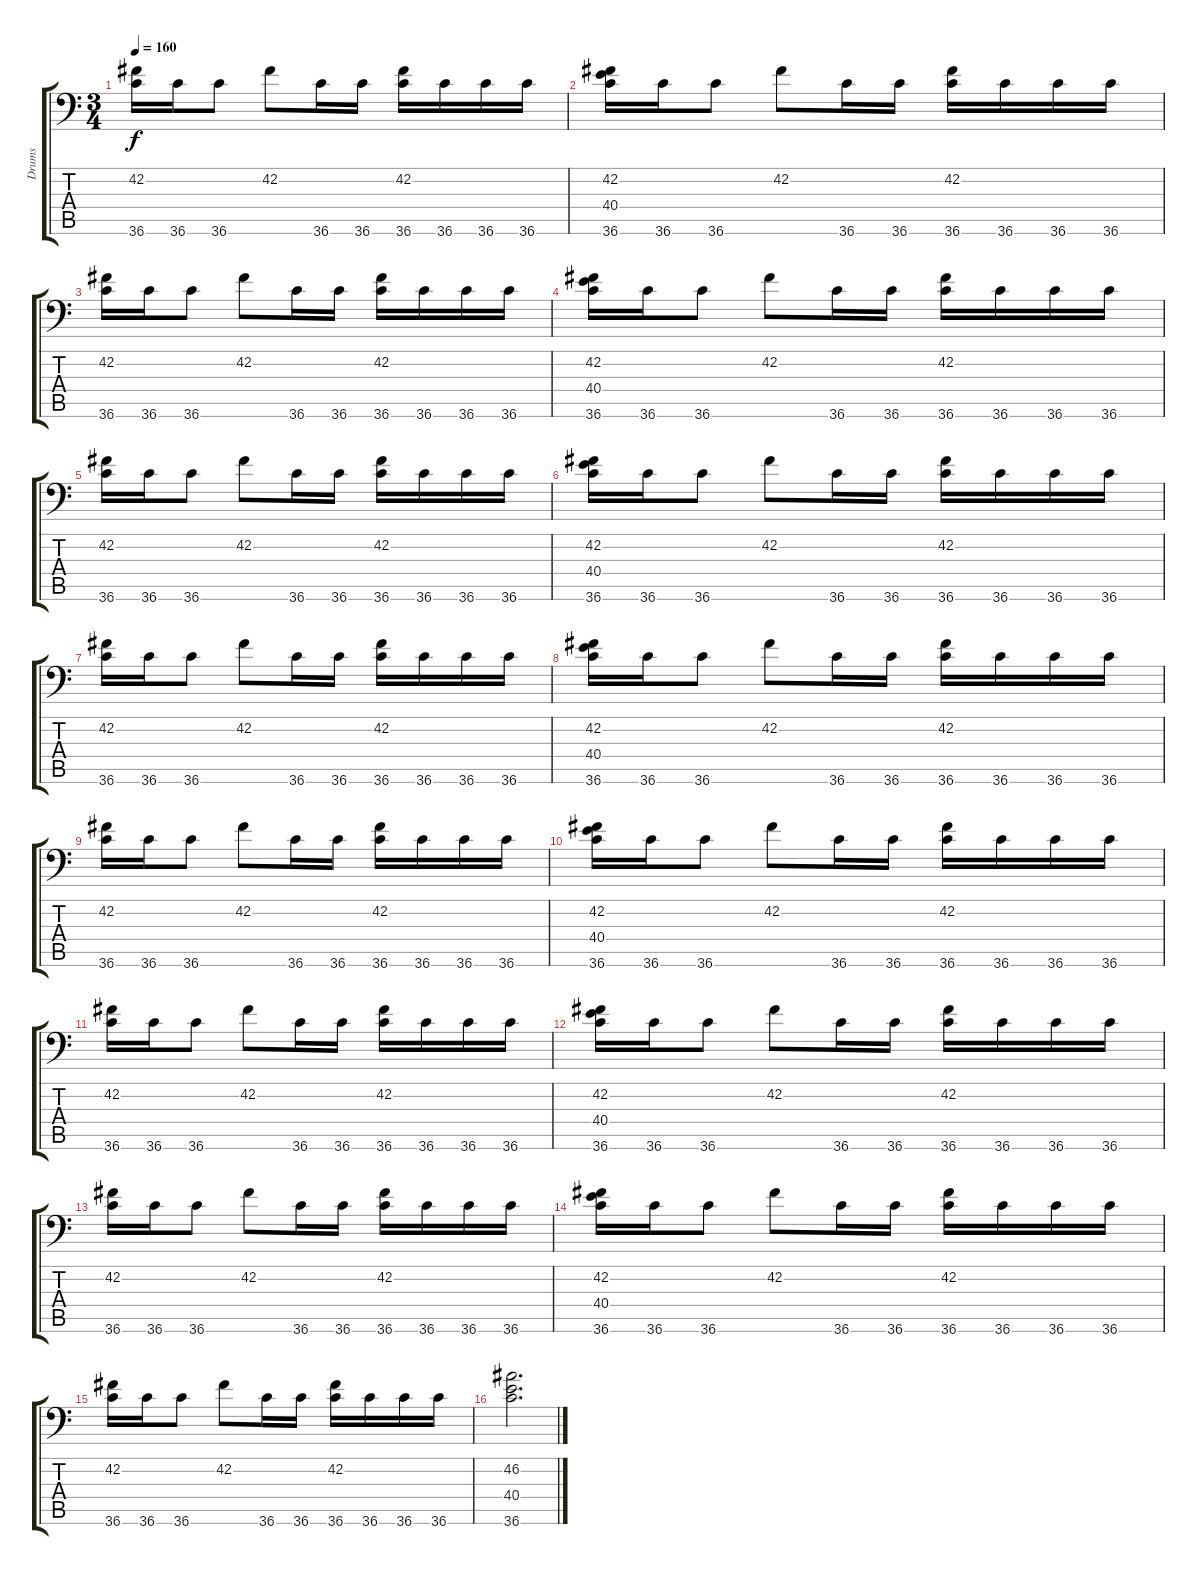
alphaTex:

\track ("Drums" "Drums") {instrument acousticgrandpiano}
\staff {score tabs}
\tuning (C-1 C-1 C-1 C-1 C-1 C-1) {hide}
\ts (3 4)
\tempo 160
\clef f4
\ks c
(42.2 36.6).16{dy f} 36.6.16 36.6.8 42.2.8 36.6.16 36.6.16 (42.2 36.6).16 36.6.16 36.6.16 36.6.16 |
(42.2 40.4 36.6).16 36.6.16 36.6.8 42.2.8 36.6.16 36.6.16 (42.2 36.6).16 36.6.16 36.6.16 36.6.16 |
(42.2 36.6).16 36.6.16 36.6.8 42.2.8 36.6.16 36.6.16 (42.2 36.6).16 36.6.16 36.6.16 36.6.16 |
(42.2 40.4 36.6).16 36.6.16 36.6.8 42.2.8 36.6.16 36.6.16 (42.2 36.6).16 36.6.16 36.6.16 36.6.16 |
(42.2 36.6).16 36.6.16 36.6.8 42.2.8 36.6.16 36.6.16 (42.2 36.6).16 36.6.16 36.6.16 36.6.16 |
(42.2 40.4 36.6).16 36.6.16 36.6.8 42.2.8 36.6.16 36.6.16 (42.2 36.6).16 36.6.16 36.6.16 36.6.16 |
(42.2 36.6).16 36.6.16 36.6.8 42.2.8 36.6.16 36.6.16 (42.2 36.6).16 36.6.16 36.6.16 36.6.16 |
(42.2 40.4 36.6).16 36.6.16 36.6.8 42.2.8 36.6.16 36.6.16 (42.2 36.6).16 36.6.16 36.6.16 36.6.16 |
(42.2 36.6).16 36.6.16 36.6.8 42.2.8 36.6.16 36.6.16 (42.2 36.6).16 36.6.16 36.6.16 36.6.16 |
(42.2 40.4 36.6).16 36.6.16 36.6.8 42.2.8 36.6.16 36.6.16 (42.2 36.6).16 36.6.16 36.6.16 36.6.16 |
(42.2 36.6).16 36.6.16 36.6.8 42.2.8 36.6.16 36.6.16 (42.2 36.6).16 36.6.16 36.6.16 36.6.16 |
(42.2 40.4 36.6).16 36.6.16 36.6.8 42.2.8 36.6.16 36.6.16 (42.2 36.6).16 36.6.16 36.6.16 36.6.16 |
(42.2 36.6).16 36.6.16 36.6.8 42.2.8 36.6.16 36.6.16 (42.2 36.6).16 36.6.16 36.6.16 36.6.16 |
(42.2 40.4 36.6).16 36.6.16 36.6.8 42.2.8 36.6.16 36.6.16 (42.2 36.6).16 36.6.16 36.6.16 36.6.16 |
(42.2 36.6).16 36.6.16 36.6.8 42.2.8 36.6.16 36.6.16 (42.2 36.6).16 36.6.16 36.6.16 36.6.16 |
(46.2 40.4 36.6).2{d}
